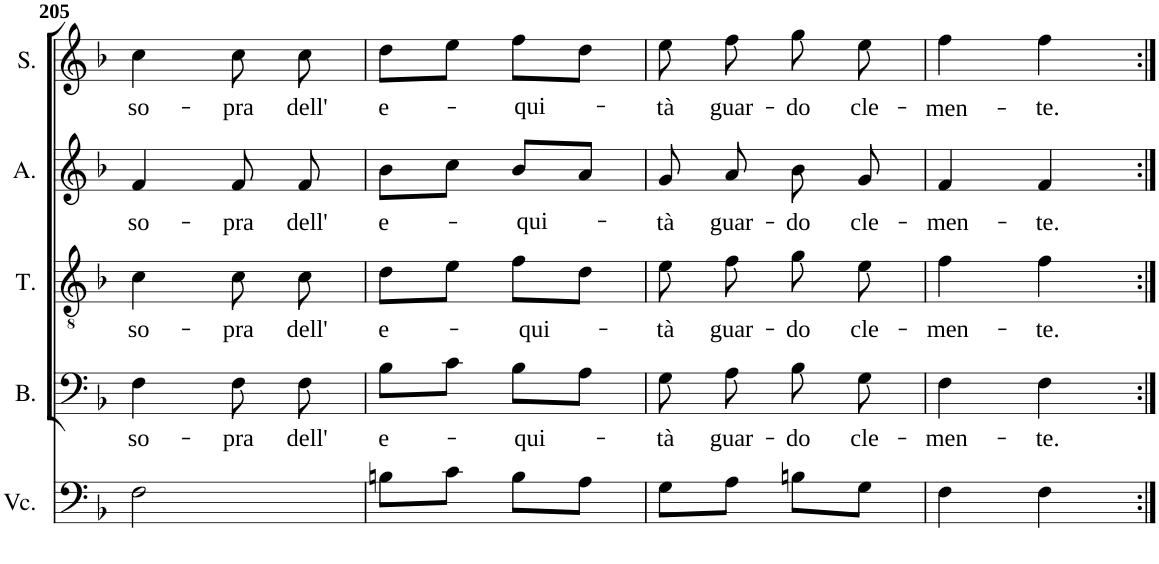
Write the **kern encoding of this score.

**kern	**kern	**text	**kern	**text	**kern	**text	**kern	**text
*part5	*part4	*part4	*part3	*part3	*part2	*part2	*part1	*part1
*staff5	*staff4	*staff4	*staff3	*staff3	*staff2	*staff2	*staff1	*staff1
*I"B.C.	*I"Basse	*	*I"Ténor	*	*I"Alto	*	*I"Soprano	*
*	*I'B.	*	*I'T.	*	*I'A.	*	*I'S.	*
!!LO:PB:g=z
*clefF4	*clefF4	*	*clefGv2	*	*clefG2	*	*clefG2	*
*k[b-]	*k[b-]	*	*k[b-]	*	*k[b-]	*	*k[b-]	*
*F:	*F:	*	*F:	*	*F:	*	*F:	*
*M2/4	*M2/4	*	*M2/4	*	*M2/4	*	*M2/4	*
=205	=205	=205	=205	=205	=205	=205	=205	=205
!	!	!LO:LY:b	!	!LO:LY:b	!	!LO:LY:b	!	!LO:LY:b
2F\	4F\	so-	4c\	so-	4f/	so-	4cc\	so-
!	!	!LO:LY:b	!	!LO:LY:b	!	!LO:LY:b	!	!LO:LY:b
.	8F\	-pra	8c\	-pra	8f/	-pra	8cc\	-pra
!	!	!LO:LY:b	!	!LO:LY:b	!	!LO:LY:b	!	!LO:LY:b
.	8F\	dell'	8c\	dell'	8f/	dell'	8cc\	dell'
=206	=206	=206	=206	=206	=206	=206	=206	=206
!	!	!LO:LY:b	!	!LO:LY:b	!	!LO:LY:b	!	!LO:LY:b
8Bn\L	8B-\L	e-	8d\L	e-	8b-\L	e-	8dd\L	e-
8c\J	8c\J	.	8e\J	.	8cc\J	.	8ee\J	.
!	!	!LO:LY:b	!	!LO:LY:b	!	!LO:LY:b	!	!LO:LY:b
8B\L	8B-\L	-qui-	8f\L	-qui-	8b-/L	-qui-	8ff\L	-qui-
8A\J	8A\J	.	8d\J	.	8a/J	.	8dd\J	.
=207	=207	=207	=207	=207	=207	=207	=207	=207
!	!	!LO:LY:b	!	!LO:LY:b	!	!LO:LY:b	!	!LO:LY:b
8G\L	8G\	-tà	8e\	-tà	8g/	-tà	8ee\	-tà
!	!	!LO:LY:b	!	!LO:LY:b	!	!LO:LY:b	!	!LO:LY:b
8A\J	8A\	guar-	8f\	guar-	8a/	guar-	8ff\	guar-
!	!	!LO:LY:b	!	!LO:LY:b	!	!LO:LY:b	!	!LO:LY:b
8Bn\L	8B-\	-do	8g\	-do	8b-\	-do	8gg\	-do
!	!	!LO:LY:b	!	!LO:LY:b	!	!LO:LY:b	!	!LO:LY:b
8G\J	8G\	cle-	8e\	cle-	8g/	cle-	8ee\	cle-
=208	=208	=208	=208	=208	=208	=208	=208	=208
!	!	!LO:LY:b	!	!LO:LY:b	!	!LO:LY:b	!	!LO:LY:b
4F\	4F\	-men-	4f\	-men-	4f/	-men-	4ff\	-men-
!	!	!LO:LY:b	!	!LO:LY:b	!	!LO:LY:b	!	!LO:LY:b
4F\	4F\	-te.	4f\	-te.	4f/	-te.	4ff\	-te.
=:|!	=:|!	=:|!	=:|!	=:|!	=:|!	=:|!	=:|!	=:|!
*-	*-	*-	*-	*-	*-	*-	*-	*-
